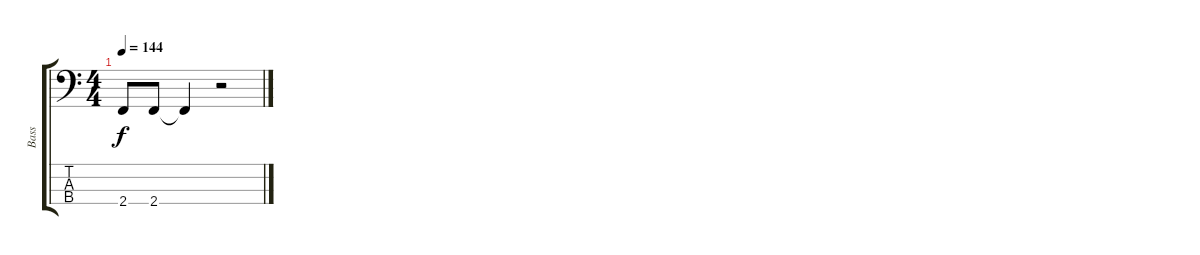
\track ("Bass" "Bass") {instrument electricbassfinger}
\staff {score tabs}
\tuning (Gb2 Db2 Ab1 Eb1) {hide}
\ts (4 4)
\tempo 144
\clef f4
\ks c
2.4.8{dy f} 2.4.8 2.4{t}.4 r.2
